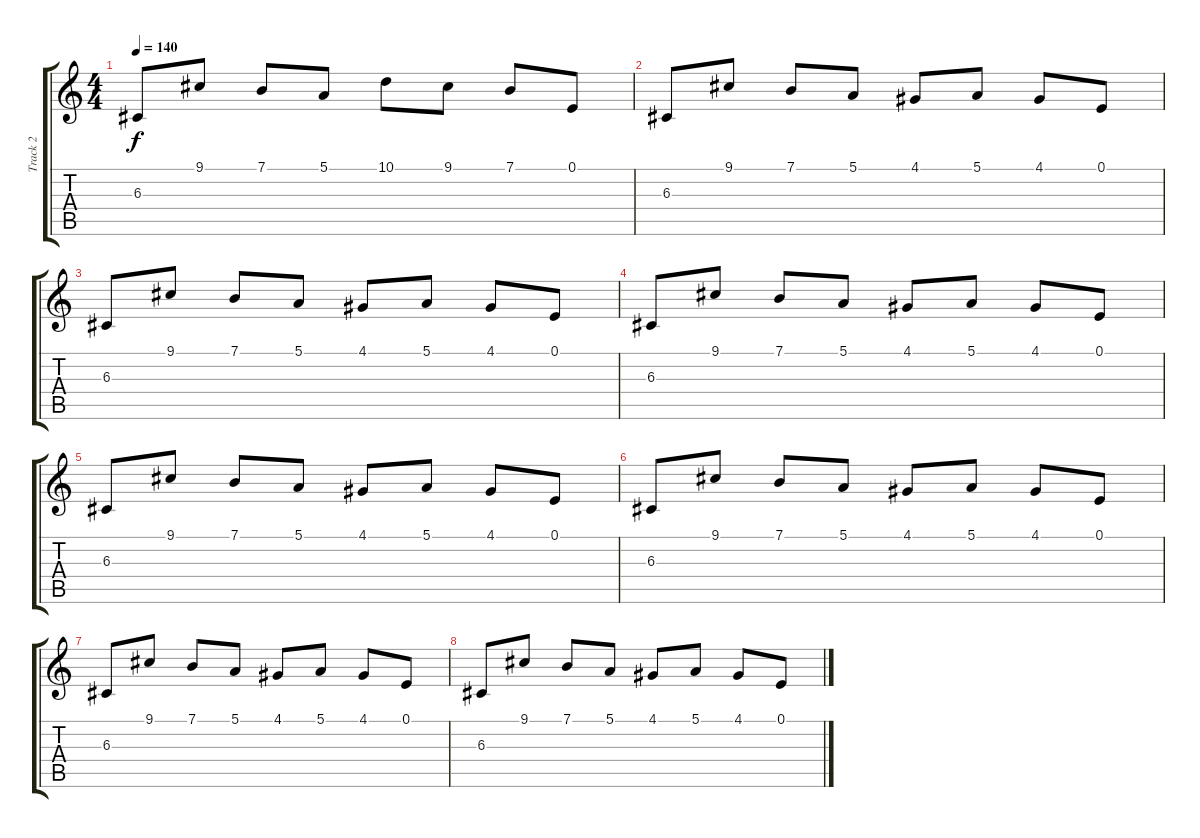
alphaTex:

\track ("Track 2" "Track 2") {instrument honkytonkpiano}
\staff {score tabs}
\tuning (E4 B3 G3 D3 A2 E2) {hide}
\ts (4 4)
\tempo 140
\clef g2
\ks c
6.3.8{dy f} 9.1.8 7.1.8 5.1.8 10.1.8 9.1.8 7.1.8 0.1.8 |
6.3.8 9.1.8 7.1.8 5.1.8 4.1.8 5.1.8 4.1.8 0.1.8 |
6.3.8 9.1.8 7.1.8 5.1.8 4.1.8 5.1.8 4.1.8 0.1.8 |
6.3.8 9.1.8 7.1.8 5.1.8 4.1.8 5.1.8 4.1.8 0.1.8 |
6.3.8 9.1.8 7.1.8 5.1.8 4.1.8 5.1.8 4.1.8 0.1.8 |
6.3.8 9.1.8 7.1.8 5.1.8 4.1.8 5.1.8 4.1.8 0.1.8 |
6.3.8 9.1.8 7.1.8 5.1.8 4.1.8 5.1.8 4.1.8 0.1.8 |
6.3.8 9.1.8 7.1.8 5.1.8 4.1.8 5.1.8 4.1.8 0.1.8
